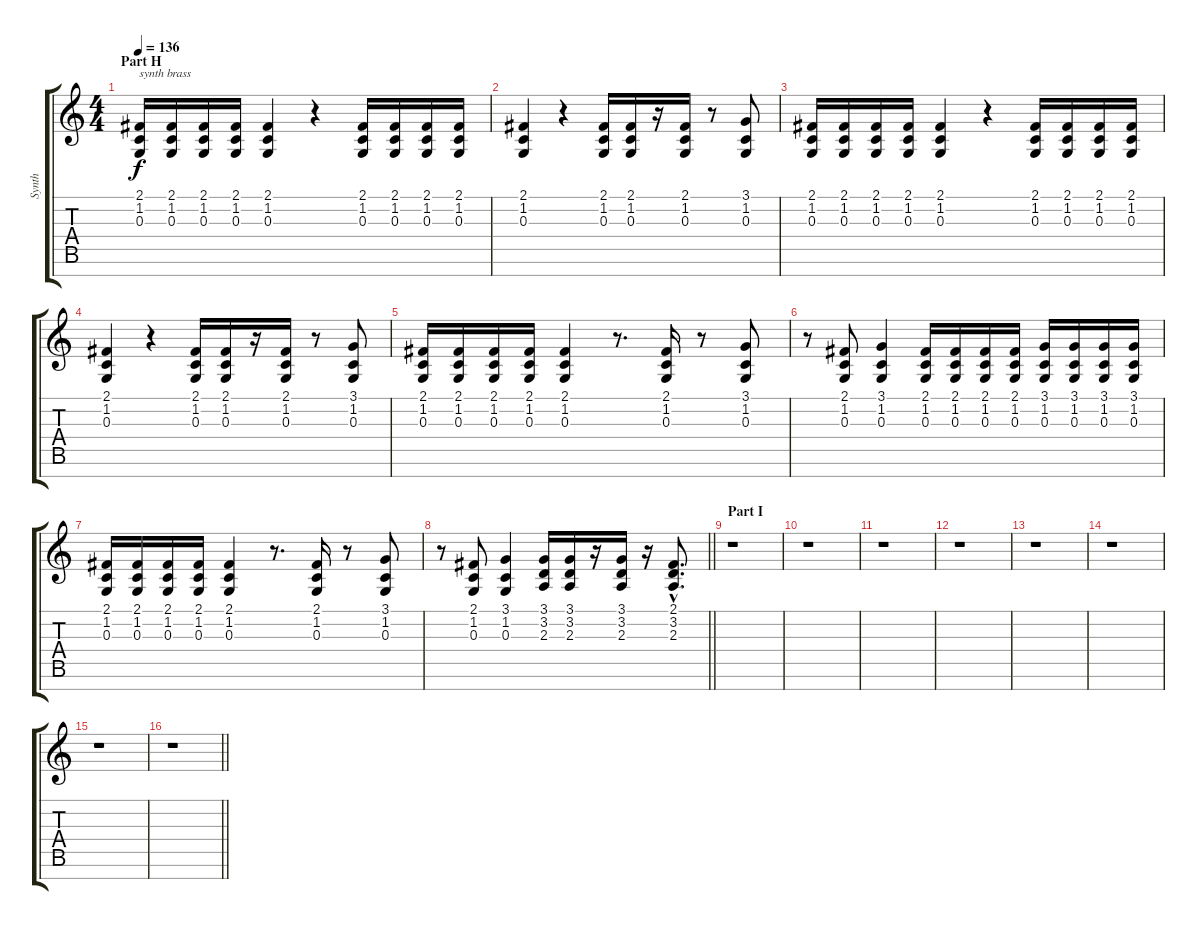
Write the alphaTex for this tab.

\track ("Synth" "Synth") {instrument lead1square}
\staff {score tabs}
\tuning (E4 B3 G3 D3 A2 E2 B1) {hide}
\ts (4 4)
\section ("" "Part H")
\tempo 136
\clef g2
\ks c
(2.1 1.2 0.3).16{txt "synth brass" dy f instrument synthbrass2} (2.1 1.2 0.3).16 (2.1 1.2 0.3).16 (2.1 1.2 0.3).16 (2.1 1.2 0.3).4 r.4 (2.1 1.2 0.3).16 (2.1 1.2 0.3).16 (2.1 1.2 0.3).16 (2.1 1.2 0.3).16 |
(2.1 1.2 0.3).4 r.4 (2.1 1.2 0.3).16 (2.1 1.2 0.3).16 r.16 (2.1 1.2 0.3).16 r.8 (3.1 1.2 0.3).8 |
(2.1 1.2 0.3).16 (2.1 1.2 0.3).16 (2.1 1.2 0.3).16 (2.1 1.2 0.3).16 (2.1 1.2 0.3).4 r.4 (2.1 1.2 0.3).16 (2.1 1.2 0.3).16 (2.1 1.2 0.3).16 (2.1 1.2 0.3).16 |
(2.1 1.2 0.3).4 r.4 (2.1 1.2 0.3).16 (2.1 1.2 0.3).16 r.16 (2.1 1.2 0.3).16 r.8 (3.1 1.2 0.3).8 |
(2.1 1.2 0.3).16 (2.1 1.2 0.3).16 (2.1 1.2 0.3).16 (2.1 1.2 0.3).16 (2.1 1.2 0.3).4 r.8{d} (2.1 1.2 0.3).16 r.8 (3.1 1.2 0.3).8 |
r.8 (2.1 1.2 0.3).8 (3.1 1.2 0.3).4 (2.1 1.2 0.3).16 (2.1 1.2 0.3).16 (2.1 1.2 0.3).16 (2.1 1.2 0.3).16 (3.1 1.2 0.3).16 (3.1 1.2 0.3).16 (3.1 1.2 0.3).16 (3.1 1.2 0.3).16 |
(2.1 1.2 0.3).16 (2.1 1.2 0.3).16 (2.1 1.2 0.3).16 (2.1 1.2 0.3).16 (2.1 1.2 0.3).4 r.8{d} (2.1 1.2 0.3).16 r.8 (3.1 1.2 0.3).8 |
\barLineRight lightlight
r.8 (2.1 1.2 0.3).8 (3.1 1.2 0.3).4 (3.1 3.2 2.3).16 (3.1 3.2 2.3).16 r.16 (3.1 3.2 2.3).16 r.16 (2.1{hac} 3.2{hac} 2.3{hac}).8{d} |
\section ("" "Part I")
r.1 |
r.1 |
r.1 |
r.1 |
r.1 |
r.1 |
r.1 |
\barLineRight lightlight
r.1
